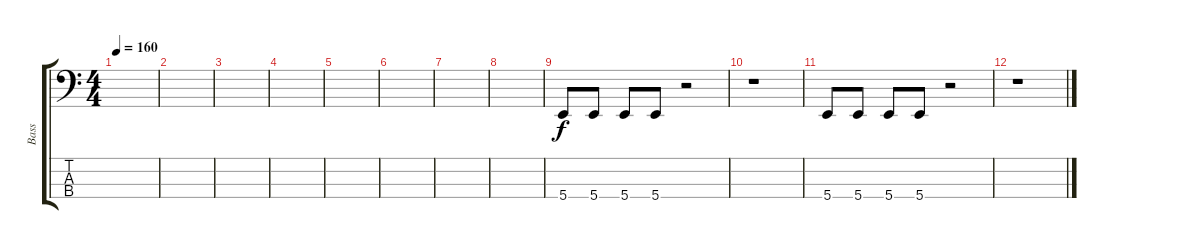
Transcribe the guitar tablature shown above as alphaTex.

\track ("Bass" "Bass") {instrument electricbassfinger}
\staff {score tabs}
\tuning (E2 B1 Gb1 B0) {hide}
\ts (4 4)
\tempo 160
\clef f4
\ks c
|
|
|
|
|
|
|
|
5.4.8 5.4.8 5.4.8 5.4.8 r.2 |
r.1 |
5.4.8 5.4.8 5.4.8 5.4.8 r.2 |
r.1
